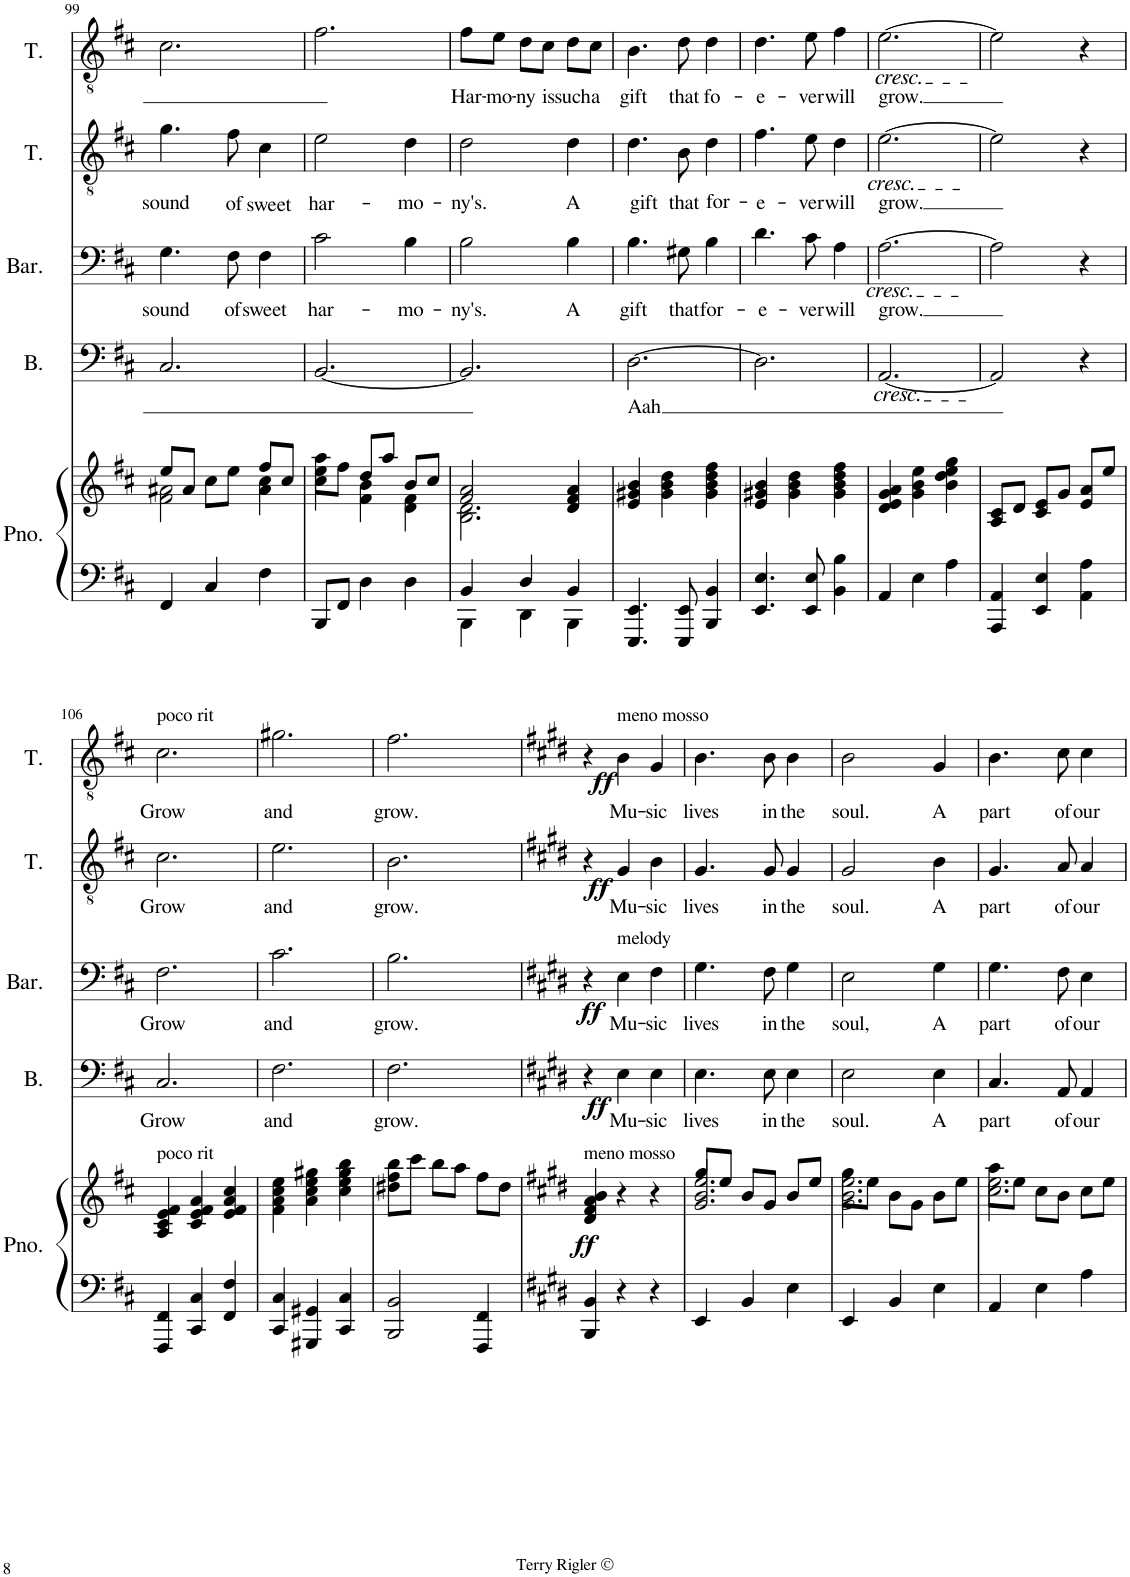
**kern	**kern	**dynam	**kern	**text	**dynam	**kern	**text	**dynam	**kern	**text	**dynam	**kern	**text	**dynam
*part5	*part5	*part5	*part4	*part4	*part4	*part3	*part3	*part3	*part2	*part2	*part2	*part1	*part1	*part1
*staff6	*staff5	*staff5/6	*staff4	*staff4	*staff4	*staff3	*staff3	*staff3	*staff2	*staff2	*staff2	*staff1	*staff1	*staff1
*I"Piano	*	*	*I"Bass	*	*	*I"Baritone	*	*	*I"Tenor	*	*	*I"Tenor	*	*
*I'Pno.	*	*	*I'B.	*	*	*I'Bar.	*	*	*I'T.	*	*	*I'T.	*	*
!!LO:PB:g=z
*clefF4	*clefG2	*	*clefF4	*	*	*clefF4	*	*	*clefGv2	*	*	*clefGv2	*	*
*k[f#c#]	*k[f#c#]	*	*k[f#c#]	*	*	*k[f#c#]	*	*	*k[f#c#]	*	*	*k[f#c#]	*	*
*M3/4	*M3/4	*	*M3/4	*	*	*M3/4	*	*	*M3/4	*	*	*M3/4	*	*
=99	=99	=99	=99	=99	=99	=99	=99	=99	=99	=99	=99	=99	=99	=99
*	*^	*	*	*	*	*	*	*	*	*	*	*	*	*
!	!	!	!	!	!	!	!	!LO:LY:b	!	!	!LO:LY:b	!	!	!	!
4FF#/	2f#\ 2a#X\	8ee/L	.	2.C#/	.	.	4.G\	sound	.	4.g\	-sound	.	2.c#\	.	.
.	.	8a#/J	.	.	.	.	.	.	.	.	.	.	.	.	.
4C#/	.	8cc#\L	.	.	.	.	.	.	.	.	.	.	.	.	.
!	!	!	!	!	!	!	!	!LO:LY:b	!	!	!LO:LY:b	!	!	!	!
.	.	8ee\J	.	.	.	.	8F#\	of	.	8f#\	of	.	.	.	.
!	!	!	!	!	!	!	!	!LO:LY:b	!	!	!LO:LY:b	!	!	!	!
4F#\	4a#\ 4cc#\	8ff#/L	.	.	.	.	4F#\	sweet	.	4c#\	sweet	.	.	.	.
.	.	8cc#/J	.	.	.	.	.	.	.	.	.	.	.	.	.
=100	=100	=100	=100	=100	=100	=100	=100	=100	=100	=100	=100	=100	=100	=100	=100
!	!	!	!	!	!	!	!	!LO:LY:b	!	!	!LO:LY:b	!	!	!	!
8BBB/L	4cc#\ 4ee\	8aa\L	.	[2.BB/	.	.	2c#\	har-	.	2e\	har-	.	2.f#\	.	.
8FF#/J	.	8ff#\J	.	.	.	.	.	.	.	.	.	.	.	.	.
4D\	4f#\ 4b\	8dd/L	.	.	.	.	.	.	.	.	.	.	.	.	.
.	.	8aa/J	.	.	.	.	.	.	.	.	.	.	.	.	.
!	!	!	!	!	!	!	!	!LO:LY:b	!	!	!LO:LY:b	!	!	!	!
4D\	4d\ 4f#\	8b/L	.	.	.	.	4B\	-mo-	.	4d\	-mo-	.	.	.	.
.	.	8cc#/J	.	.	.	.	.	.	.	.	.	.	.	.	.
=101	=101	=101	=101	=101	=101	=101	=101	=101	=101	=101	=101	=101	=101	=101	=101
*^	*	*	*	*	*	*	*	*	*	*	*	*	*	*	*
!	!	!	!	!	!	!	!	!	!LO:LY:b	!	!	!LO:LY:b	!	!	!LO:LY:b	!
4BBB\	4BB/	2.B\ 2.d\	2f#/ 2a/	.	2.BB/]	.	.	2B\	-ny's.	.	2d\	-ny's.	.	8f#\L	Har-	.
!	!	!	!	!	!	!	!	!	!	!	!	!	!	!	!LO:LY:b	!
.	.	.	.	.	.	.	.	.	.	.	.	.	.	8e\J	-mo-	.
!	!	!	!	!	!	!	!	!	!	!	!	!	!	!	!LO:LY:b	!
4DD\	4D/	.	.	.	.	.	.	.	.	.	.	.	.	8d\L	-ny	.
!	!	!	!	!	!	!	!	!	!	!	!	!	!	!	!LO:LY:b	!
.	.	.	.	.	.	.	.	.	.	.	.	.	.	8c#\J	is	.
!	!	!	!	!	!	!	!	!	!LO:LY:b	!	!	!LO:LY:b	!	!	!LO:LY:b	!
4BBB\	4BB/	.	4d/ 4f#/ 4a/	.	.	.	.	4B\	A	.	4d\	A	.	8d\L	such	.
!	!	!	!	!	!	!	!	!	!	!	!	!	!	!	!LO:LY:b	!
.	.	.	.	.	.	.	.	.	.	.	.	.	.	8c#\J	a	.
*v	*v	*	*	*	*	*	*	*	*	*	*	*	*	*	*	*
*	*v	*v	*	*	*	*	*	*	*	*	*	*	*	*	*
=102	=102	=102	=102	=102	=102	=102	=102	=102	=102	=102	=102	=102	=102	=102
!	!	!	!	!LO:LY:b	!	!	!LO:LY:b	!	!	!LO:LY:b	!	!	!LO:LY:b	!
4.EEE/ 4.EE/	4e/ 4g#X/ 4b/	.	[2.D\	Aah	.	4.B\	gift	.	4.d\	gift	.	4.B\	gift	.
.	4g#\ 4b\ 4dd\	.	.	.	.	.	.	.	.	.	.	.	.	.
!	!	!	!	!	!	!	!LO:LY:b	!	!	!LO:LY:b	!	!	!LO:LY:b	!
8EEE/ 8EE/	.	.	.	.	.	8G#X\	that	.	8B\	that	.	8d\	that	.
!	!	!	!	!	!	!	!LO:LY:b	!	!	!LO:LY:b	!	!	!LO:LY:b	!
4BBB/ 4BB/	4g#\ 4b\ 4dd\ 4ff#\	.	.	.	.	4B\	for-	.	4d\	for-	.	4d\	fo-	.
=103	=103	=103	=103	=103	=103	=103	=103	=103	=103	=103	=103	=103	=103	=103
!	!	!	!	!	!	!	!LO:LY:b	!	!	!LO:LY:b	!	!	!LO:LY:b	!
4.EE/ 4.E/	4e/ 4g#X/ 4b/	.	2.D\]	.	.	4.d\	-e-	.	4.f#\	-e-	.	4.d\	-e-	.
.	4g#\ 4b\ 4dd\	.	.	.	.	.	.	.	.	.	.	.	.	.
!	!	!	!	!	!	!	!LO:LY:b	!	!	!LO:LY:b	!	!	!LO:LY:b	!
8EE/ 8E/	.	.	.	.	.	8c#\	-ver	.	8e\	-ver	.	8e\	-ver	.
!	!	!	!	!	!	!	!LO:LY:b	!	!	!LO:LY:b	!	!	!LO:LY:b	!
4BB\ 4B\	4g#\ 4b\ 4dd\ 4ff#\	.	.	.	.	4A\	will	.	4d\	will	.	4f#\	will	.
=104	=104	=104	=104	=104	=104	=104	=104	=104	=104	=104	=104	=104	=104	=104
!	!	!	!	!	!	!	!	!	!	!	!	!LO:TX:b:i:t=cresc.	!	!
!	!	!	!	!	!	!	!	!	!LO:TX:b:i:t=cresc.	!	!	!	!	!
!	!	!	!	!	!	!LO:TX:b:i:t=cresc.	!	!	!	!	!	!	!	!
!	!	!	!LO:TX:b:i:t=cresc.	!	!	!	!	!	!	!	!	!	!	!
!	!	!	!	!	!	!	!LO:LY:b	!	!	!LO:LY:b	!	!	!LO:LY:b	!
4AA/	4d/ 4e/ 4g/ 4a/	.	[2.AA/	.	.	[2.A\	grow.	.	[2.e\	grow.	.	[2.e\	grow.	.
4E\	4g\ 4b\ 4ee\	.	.	.	.	.	.	.	.	.	.	.	.	.
4A\	4b\ 4dd\ 4ee\ 4gg\	.	.	.	.	.	.	.	.	.	.	.	.	.
=105	=105	=105	=105	=105	=105	=105	=105	=105	=105	=105	=105	=105	=105	=105
4AAA/ 4AA/	8A/ 8c#/L	.	2AA/]	.	.	2A\]	.	.	2e\]	.	.	2e\]	.	.
.	8d/J	.	.	.	.	.	.	.	.	.	.	.	.	.
4EE/ 4E/	8c#/ 8e/L	.	.	.	.	.	.	.	.	.	.	.	.	.
.	8g/J	.	.	.	.	.	.	.	.	.	.	.	.	.
4AA\ 4A\	8e/ 8a/L	.	4r	.	.	4r	.	.	4r	.	.	4r	.	.
.	8ee/J	.	.	.	.	.	.	.	.	.	.	.	.	.
!!LO:LB:g=z
=106	=106	=106	=106	=106	=106	=106	=106	=106	=106	=106	=106	=106	=106	=106
!	!	!	!	!	!	!	!	!	!	!	!	!LO:TX:a:t=poco rit	!	!
!	!LO:TX:a:t=poco rit	!	!	!	!	!	!	!	!	!	!	!	!	!
!	!	!	!	!LO:LY:b	!	!	!LO:LY:b	!	!	!LO:LY:b	!	!	!LO:LY:b	!
4FFF#/ 4FF#/	4A/ 4c#/ 4e/ 4f#/	.	2.C#/	Grow	.	2.F#\	Grow	.	2.c#\	Grow	.	2.c#\	Grow	.
4CC#/ 4C#/	4c#/ 4e/ 4f#/ 4a/	.	.	.	.	.	.	.	.	.	.	.	.	.
4FF#/ 4F#/	4e/ 4f#/ 4a/ 4cc#/	.	.	.	.	.	.	.	.	.	.	.	.	.
=107	=107	=107	=107	=107	=107	=107	=107	=107	=107	=107	=107	=107	=107	=107
!	!	!	!	!LO:LY:b	!	!	!LO:LY:b	!	!	!LO:LY:b	!	!	!LO:LY:b	!
4CC#/ 4C#/	4f#\ 4a\ 4cc#\ 4ee\	.	2.F#\	and	.	2.c#\	and	.	2.e\	and	.	2.g#X\	and	.
4GGG#X/ 4GG#X/	4a\ 4cc#\ 4ee\ 4gg#X\	.	.	.	.	.	.	.	.	.	.	.	.	.
4CC#/ 4C#/	4cc#\ 4ee\ 4gg#\ 4bb\	.	.	.	.	.	.	.	.	.	.	.	.	.
=108	=108	=108	=108	=108	=108	=108	=108	=108	=108	=108	=108	=108	=108	=108
!	!	!	!	!LO:LY:b	!	!	!LO:LY:b	!	!	!LO:LY:b	!	!	!LO:LY:b	!
2BBB/ 2BB/	8dd#X\ 8ff#\ 8bb\L	.	2.F#\	grow.	.	2.B\	grow.	.	2.B\	grow.	.	2.f#\	grow.	.
.	8ccc#\J	.	.	.	.	.	.	.	.	.	.	.	.	.
.	8bb\L	.	.	.	.	.	.	.	.	.	.	.	.	.
.	8aa\J	.	.	.	.	.	.	.	.	.	.	.	.	.
4FFF#/ 4FF#/	8ff#\L	.	.	.	.	.	.	.	.	.	.	.	.	.
.	8dd#\J	.	.	.	.	.	.	.	.	.	.	.	.	.
=109	=109	=109	=109	=109	=109	=109	=109	=109	=109	=109	=109	=109	=109	=109
*k[f#c#g#d#]	*k[f#c#g#d#]	*	*k[f#c#g#d#]	*	*	*k[f#c#g#d#]	*	*	*k[f#c#g#d#]	*	*	*k[f#c#g#d#]	*	*
!	!LO:TX:a:t=meno mosso	!	!	!	!	!	!	!	!	!	!	!	!	!
!	!	!LO:DY:b	!	!	!	!	!	!	!	!	!	!	!	!
4BBB/ 4BB/	4d#/ 4f#/ 4a/ 4b/	ff	4r	.	.	4r	.	.	4r	.	.	4r	.	.
!	!	!	!	!	!	!	!	!	!	!	!	!LO:TX:a:t=meno mosso	!	!
!	!	!	!	!	!	!LO:TX:a:t=melody	!	!	!	!	!	!	!	!
!	!	!	!	!LO:LY:b	!LO:DY:b	!	!LO:LY:b	!LO:DY:b	!	!LO:LY:b	!LO:DY:b	!	!LO:LY:b	!LO:DY:b
4r	4r	.	4E\	Mu-	ff	4E\	Mu-	ff	4G#/	Mu-	ff	4B\	Mu-	ff
!	!	!	!	!LO:LY:b	!	!	!LO:LY:b	!	!	!LO:LY:b	!	!	!LO:LY:b	!
4r	4r	.	4E\	-sic	.	4F#\	-sic	.	4B\	-sic	.	4G#/	-sic	.
=110	=110	=110	=110	=110	=110	=110	=110	=110	=110	=110	=110	=110	=110	=110
*	*^	*	*	*	*	*	*	*	*	*	*	*	*	*
!	!	!	!	!	!LO:LY:b	!	!	!LO:LY:b	!	!	!LO:LY:b	!	!	!LO:LY:b	!
4EE/	2.g#/ 2.b/ 2.ee/	8gg#/L	.	4.E\	lives	.	4.G#\	lives	.	4.G#/	lives	.	4.B\	lives	.
.	.	8ee/J	.	.	.	.	.	.	.	.	.	.	.	.	.
4BB/	.	8b/L	.	.	.	.	.	.	.	.	.	.	.	.	.
!	!	!	!	!	!LO:LY:b	!	!	!LO:LY:b	!	!	!LO:LY:b	!	!	!LO:LY:b	!
.	.	8g#/J	.	8E\	in	.	8F#\	in	.	8G#/	in	.	8B\	in	.
!	!	!	!	!	!LO:LY:b	!	!	!LO:LY:b	!	!	!LO:LY:b	!	!	!LO:LY:b	!
4E\	.	8b/L	.	4E\	the	.	4G#\	the	.	4G#/	the	.	4B\	the	.
.	.	8ee/J	.	.	.	.	.	.	.	.	.	.	.	.	.
=111	=111	=111	=111	=111	=111	=111	=111	=111	=111	=111	=111	=111	=111	=111	=111
!	!	!	!	!	!LO:LY:b	!	!	!LO:LY:b	!	!	!LO:LY:b	!	!	!LO:LY:b	!
4EE/	2.g#\ 2.b\ 2.ee\	8gg#\L	.	2E\	soul.	.	2E\	soul,	.	2G#/	soul.	.	2B\	soul.	.
.	.	8ee\J	.	.	.	.	.	.	.	.	.	.	.	.	.
4BB/	.	8b\L	.	.	.	.	.	.	.	.	.	.	.	.	.
.	.	8g#\J	.	.	.	.	.	.	.	.	.	.	.	.	.
!	!	!	!	!	!LO:LY:b	!	!	!LO:LY:b	!	!	!LO:LY:b	!	!	!LO:LY:b	!
4E\	.	8b\L	.	4E\	A	.	4G#\	A	.	4B\	A	.	4G#/	A	.
.	.	8ee\J	.	.	.	.	.	.	.	.	.	.	.	.	.
=112	=112	=112	=112	=112	=112	=112	=112	=112	=112	=112	=112	=112	=112	=112	=112
!	!	!	!	!	!LO:LY:b	!	!	!LO:LY:b	!	!	!LO:LY:b	!	!	!LO:LY:b	!
4AA/	2.cc#\ 2.ee\	8aa\L	.	4.C#/	part	.	4.G#\	part	.	4.G#/	part	.	4.B\	part	.
.	.	8ee\J	.	.	.	.	.	.	.	.	.	.	.	.	.
4E\	.	8cc#\L	.	.	.	.	.	.	.	.	.	.	.	.	.
!	!	!	!	!	!LO:LY:b	!	!	!LO:LY:b	!	!	!LO:LY:b	!	!	!LO:LY:b	!
.	.	8b\J	.	8AA/	of	.	8F#\	of	.	8A/	of	.	8c#\	of	.
!	!	!	!	!	!LO:LY:b	!	!	!LO:LY:b	!	!	!LO:LY:b	!	!	!LO:LY:b	!
4A\	.	8cc#\L	.	4AA/	our	.	4E\	our	.	4A/	our	.	4c#\	our	.
.	.	8ee\J	.	.	.	.	.	.	.	.	.	.	.	.	.
*	*v	*v	*	*	*	*	*	*	*	*	*	*	*	*	*
=	=	=	=	=	=	=	=	=	=	=	=	=	=	=
*-	*-	*-	*-	*-	*-	*-	*-	*-	*-	*-	*-	*-	*-	*-
